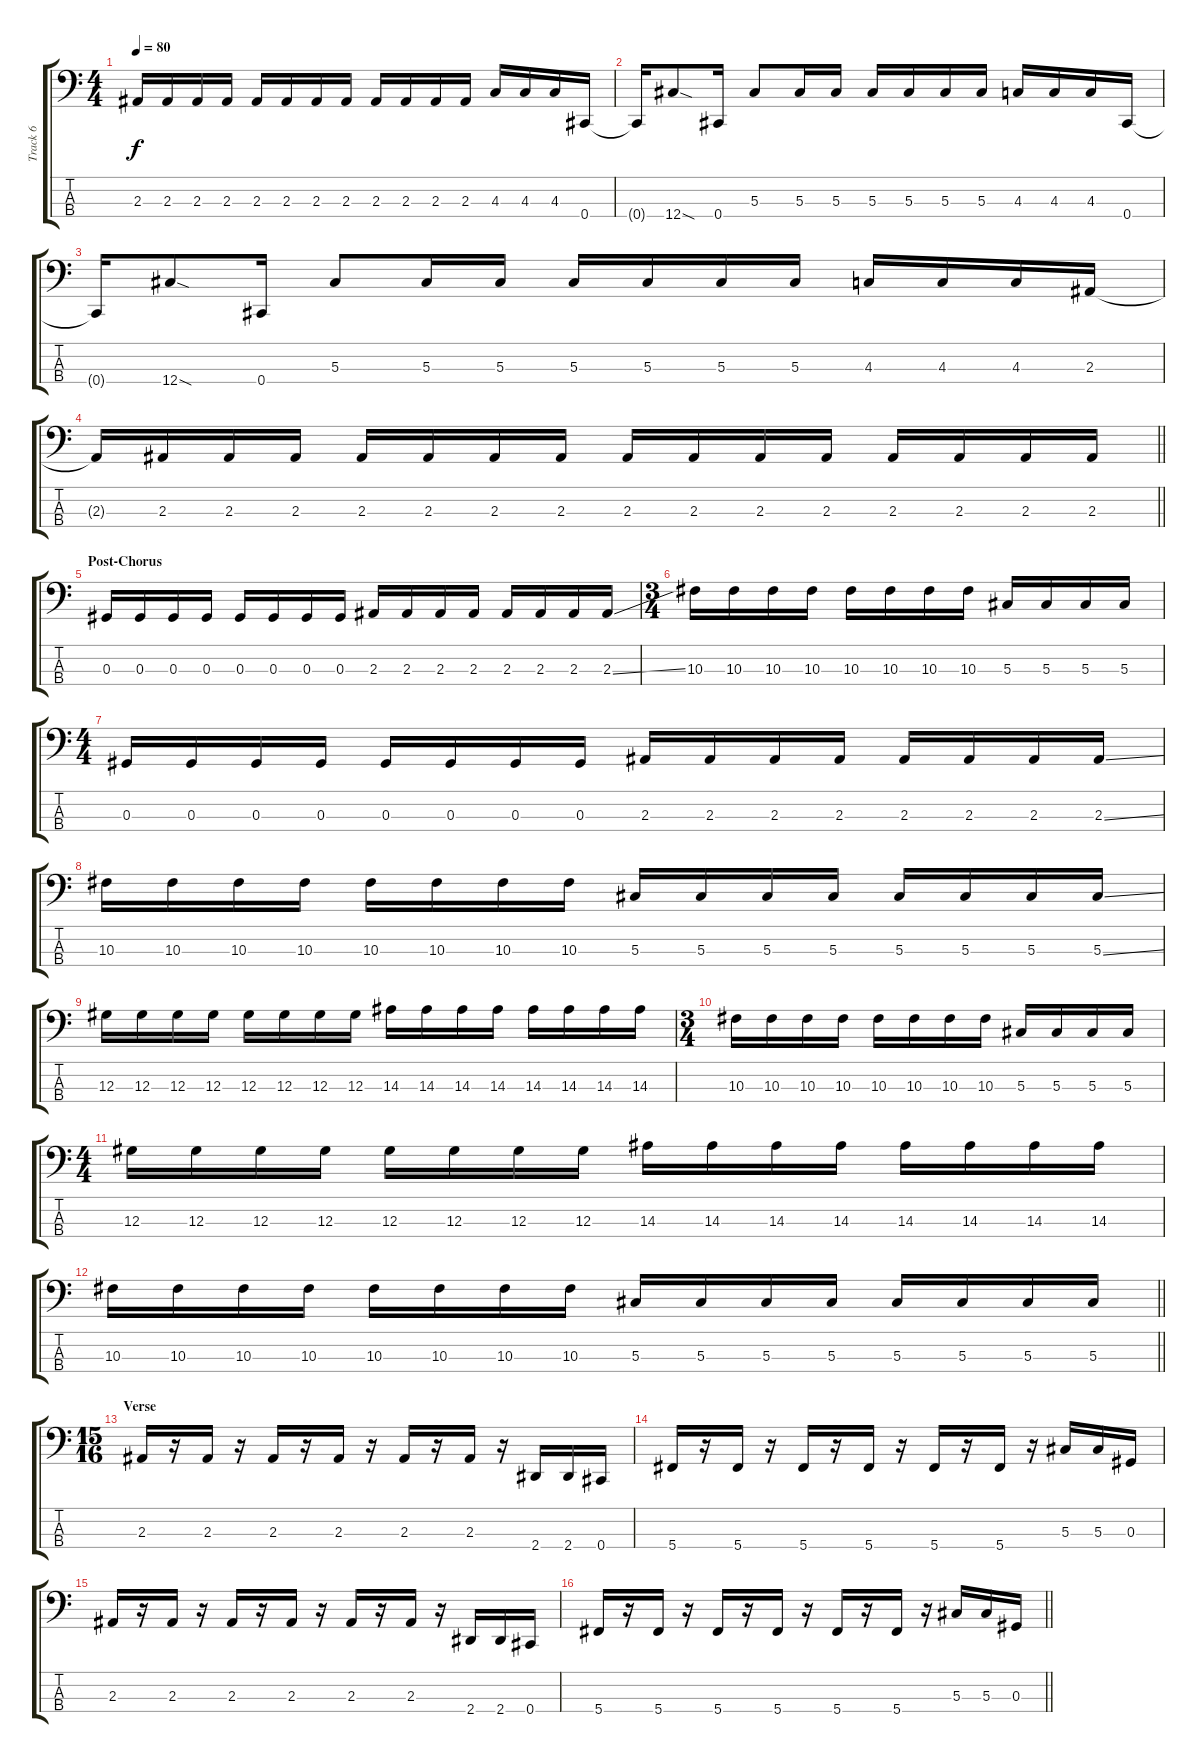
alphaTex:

\track ("Track 6" "Track 6") {instrument electricbassfinger}
\staff {score tabs}
\tuning (Gb2 Db2 Ab1 Db1) {hide}
\ts (4 4)
\tempo 80
\clef f4
\ks c
2.3{t}.16{dy f} 2.3.16 2.3.16 2.3.16 2.3.16 2.3.16 2.3.16 2.3.16 2.3.16 2.3.16 2.3.16 2.3.16 4.3.16 4.3.16 4.3.16 0.4.16 |
0.4{t}.16 12.4{sod}.8 0.4.16 5.3.8 5.3.16 5.3.16 5.3.16 5.3.16 5.3.16 5.3.16 4.3.16 4.3.16 4.3.16 0.4.16 |
0.4{t}.16 12.4{sod}.8 0.4.16 5.3.8 5.3.16 5.3.16 5.3.16 5.3.16 5.3.16 5.3.16 4.3.16 4.3.16 4.3.16 2.3.16 |
\barLineRight lightlight
2.3{t}.16 2.3.16 2.3.16 2.3.16 2.3.16 2.3.16 2.3.16 2.3.16 2.3.16 2.3.16 2.3.16 2.3.16 2.3.16 2.3.16 2.3.16 2.3.16 |
\section ("" "Post-Chorus")
0.3.16 0.3.16 0.3.16 0.3.16 0.3.16 0.3.16 0.3.16 0.3.16 2.3.16 2.3.16 2.3.16 2.3.16 2.3.16 2.3.16 2.3.16 2.3{ss}.16 |
\ts (3 4)
10.3.16 10.3.16 10.3.16 10.3.16 10.3.16 10.3.16 10.3.16 10.3.16 5.3.16 5.3.16 5.3.16 5.3.16 |
\ts (4 4)
0.3.16 0.3.16 0.3.16 0.3.16 0.3.16 0.3.16 0.3.16 0.3.16 2.3.16 2.3.16 2.3.16 2.3.16 2.3.16 2.3.16 2.3.16 2.3{ss}.16 |
10.3.16 10.3.16 10.3.16 10.3.16 10.3.16 10.3.16 10.3.16 10.3.16 5.3.16 5.3.16 5.3.16 5.3.16 5.3.16 5.3.16 5.3.16 5.3{ss}.16 |
12.3.16 12.3.16 12.3.16 12.3.16 12.3.16 12.3.16 12.3.16 12.3.16 14.3.16 14.3.16 14.3.16 14.3.16 14.3.16 14.3.16 14.3.16 14.3.16 |
\ts (3 4)
10.3.16 10.3.16 10.3.16 10.3.16 10.3.16 10.3.16 10.3.16 10.3.16 5.3.16 5.3.16 5.3.16 5.3.16 |
\ts (4 4)
12.3.16 12.3.16 12.3.16 12.3.16 12.3.16 12.3.16 12.3.16 12.3.16 14.3.16 14.3.16 14.3.16 14.3.16 14.3.16 14.3.16 14.3.16 14.3.16 |
\barLineRight lightlight
10.3.16 10.3.16 10.3.16 10.3.16 10.3.16 10.3.16 10.3.16 10.3.16 5.3.16 5.3.16 5.3.16 5.3.16 5.3.16 5.3.16 5.3.16 5.3.16 |
\ts (15 16)
\section ("" "Verse")
2.3.16 r.16 2.3.16 r.16 2.3.16 r.16 2.3.16 r.16 2.3.16 r.16 2.3.16 r.16 2.4.16 2.4.16 0.4.16 |
5.4.16 r.16 5.4.16 r.16 5.4.16 r.16 5.4.16 r.16 5.4.16 r.16 5.4.16 r.16 5.3.16 5.3.16 0.3.16 |
2.3.16 r.16 2.3.16 r.16 2.3.16 r.16 2.3.16 r.16 2.3.16 r.16 2.3.16 r.16 2.4.16 2.4.16 0.4.16 |
\barLineRight lightlight
5.4.16 r.16 5.4.16 r.16 5.4.16 r.16 5.4.16 r.16 5.4.16 r.16 5.4.16 r.16 5.3.16 5.3.16 0.3.16
